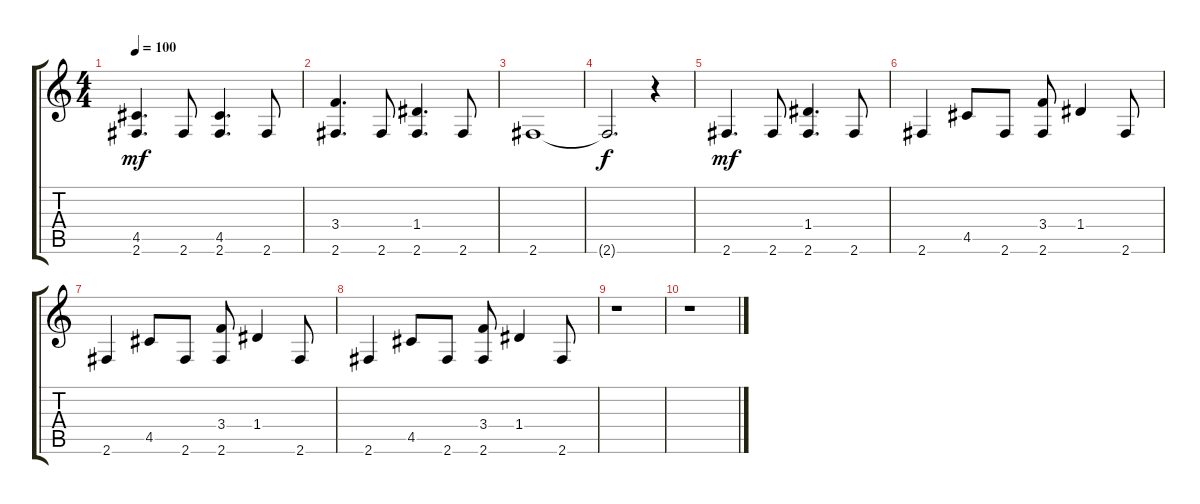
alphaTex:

\track "" {instrument acousticbass}
\staff {score tabs}
\tuning (E4 B3 G3 D3 A2 E2) {hide}
\ts (4 4)
\tempo 100
\clef g2
\ks c
(4.5 2.6).4{d dy mf} 2.6.8 (4.5 2.6).4{d} 2.6.8 |
(3.4 2.6).4{d} 2.6.8 (1.4 2.6).4{d} 2.6.8 |
2.6.1 |
2.6{t}.2{d dy f} r.4 |
2.6.4{d dy mf} 2.6.8 (1.4 2.6).4{d} 2.6.8 |
2.6.4 4.5.8 2.6.8 (3.4 2.6).8 1.4.4 2.6.8 |
2.6.4 4.5.8 2.6.8 (3.4 2.6).8 1.4.4 2.6.8 |
2.6.4 4.5.8 2.6.8 (3.4 2.6).8 1.4.4 2.6.8 |
r.1 |
r.1
